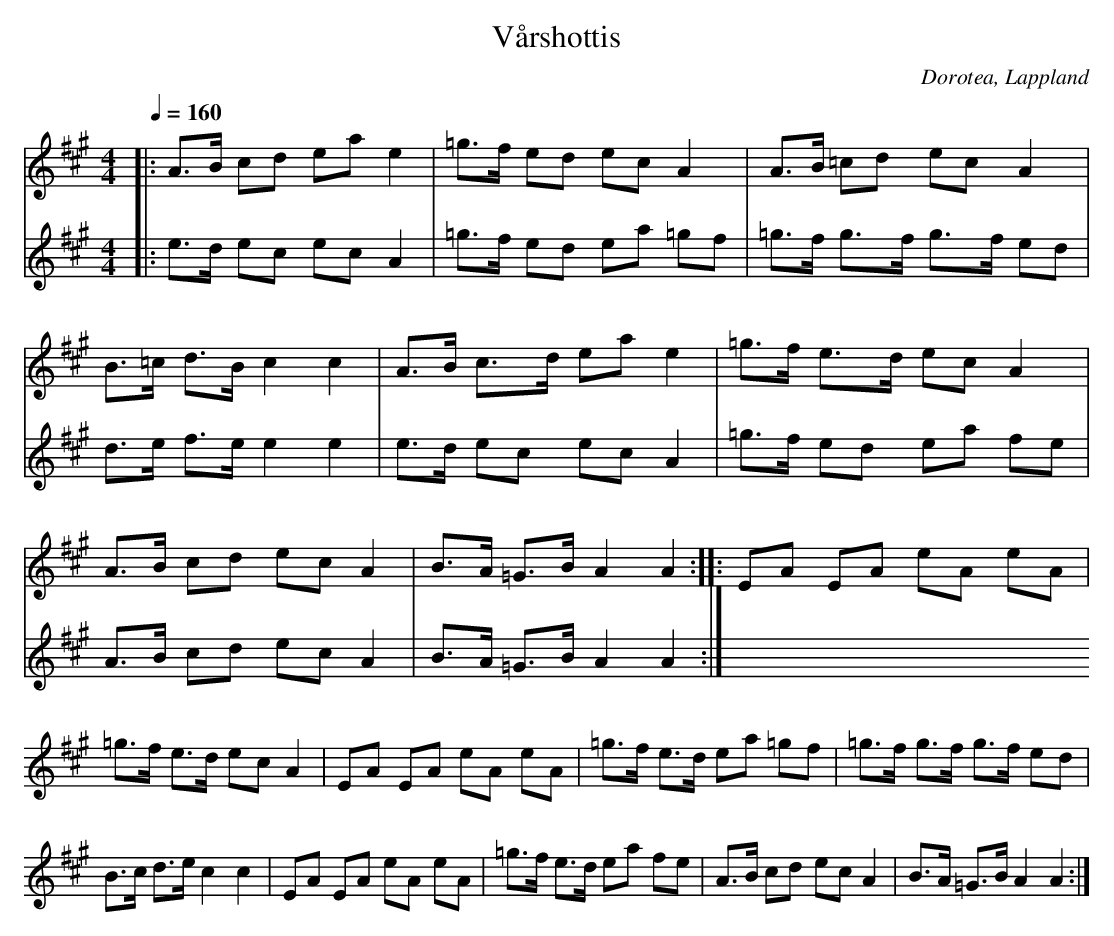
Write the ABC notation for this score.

X:1
T:Vårshottis
O:Dorotea, Lappland
M:4/4
L:1/16
Q:1/4=160
K:A
V:1
|: A3B c2d2 e2a2 e4 | =g3f e2d2 e2c2 A4 | A3B =c2d2 e2c2 A4 |B3=c d3B c4 c4  | A3B c3d e2a2 e4 | =g3f e3d e2c2 A4 | A3B c2d2 e2c2 A4 |B3A =G3B A4 A4:||:E2A2 E2A2 e2A2 e2A2 |=g3f e3d e2c2 A4 |E2A2 E2A2 e2A2 e2A2 |=g3f e3d e2a2 =g2f2 | =g3f g3f g3f e2d2 |B3c d3e c4 c4  |E2A2 E2A2 e2A2 e2A2 |=g3f e3d e2a2 f2e2 |  A3B c2d2 e2c2 A4 |B3A =G3B A4 A4:|
V:2
|:  e3d e2c2  e2c2 A4 | =g3f e2d2 e2a2 =g2f2 | =g3f g3f g3f e2d2 |d3e f3e e4 e4  |e3d e2c2 e2c2 A4 | =g3f e2d2 e2a2 f2e2 |A3B c2d2 e2c2 A4  |B3A =G3B A4 A4 :|
